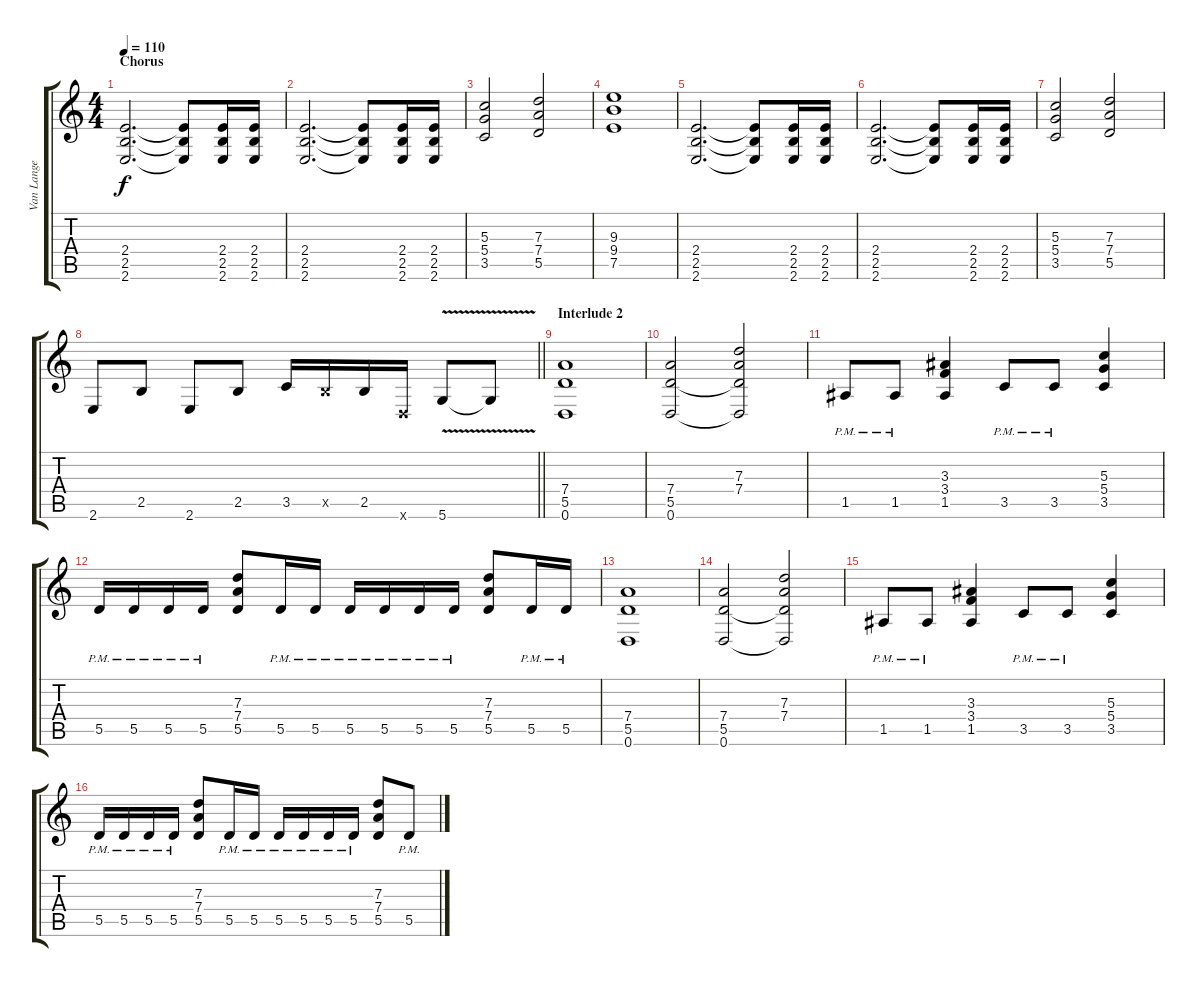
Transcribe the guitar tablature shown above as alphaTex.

\track ("Van Lange" "Van Lange") {instrument overdrivenguitar}
\staff {score tabs}
\tuning (E4 B3 G3 D3 A2 D2) {hide}
\ts (4 4)
\section ("" "Chorus")
\tempo 110
\clef g2
\ks c
(2.4 2.5 2.6).2{d dy f} (2.4{t} 2.5{t} 2.6{t}).8 (2.4 2.5 2.6).16 (2.4 2.5 2.6).16 |
(2.4 2.5 2.6).2{d} (2.4{t} 2.5{t} 2.6{t}).8 (2.4 2.5 2.6).16 (2.4 2.5 2.6).16 |
(5.3 5.4 3.5).2 (7.3 7.4 5.5).2 |
(9.3 9.4 7.5).1 |
(2.4 2.5 2.6).2{d} (2.4{t} 2.5{t} 2.6{t}).8 (2.4 2.5 2.6).16 (2.4 2.5 2.6).16 |
(2.4 2.5 2.6).2{d} (2.4{t} 2.5{t} 2.6{t}).8 (2.4 2.5 2.6).16 (2.4 2.5 2.6).16 |
(5.3 5.4 3.5).2 (7.3 7.4 5.5).2 |
\barLineRight lightlight
2.6.8 2.5.8 2.6.8 2.5.8 3.5.16 2.5{x}.16 2.5.16 0.6{x}.16 5.6{v}.8 5.6{t}.8 |
\section ("" "Interlude 2")
(7.4 5.5 0.6).1 |
(7.4 5.5 0.6).2 (7.3 7.4 5.5{t} 0.6{t}).2 |
1.5{pm}.8 1.5{pm}.8 (3.3 3.4 1.5).4 3.5{pm}.8 3.5{pm}.8 (5.3 5.4 3.5).4 |
5.5{pm}.16 5.5{pm}.16 5.5{pm}.16 5.5{pm}.16 (7.3 7.4 5.5).8 5.5{pm}.16 5.5{pm}.16 5.5{pm}.16 5.5{pm}.16 5.5{pm}.16 5.5{pm}.16 (7.3 7.4 5.5).8 5.5{pm}.16 5.5{pm}.16 |
(7.4 5.5 0.6).1 |
(7.4 5.5 0.6).2 (7.3 7.4 5.5{t} 0.6{t}).2 |
1.5{pm}.8 1.5{pm}.8 (3.3 3.4 1.5).4 3.5{pm}.8 3.5{pm}.8 (5.3 5.4 3.5).4 |
5.5{pm}.16 5.5{pm}.16 5.5{pm}.16 5.5{pm}.16 (7.3 7.4 5.5).8 5.5{pm}.16 5.5{pm}.16 5.5{pm}.16 5.5{pm}.16 5.5{pm}.16 5.5{pm}.16 (7.3 7.4 5.5).8 5.5{pm}.8
